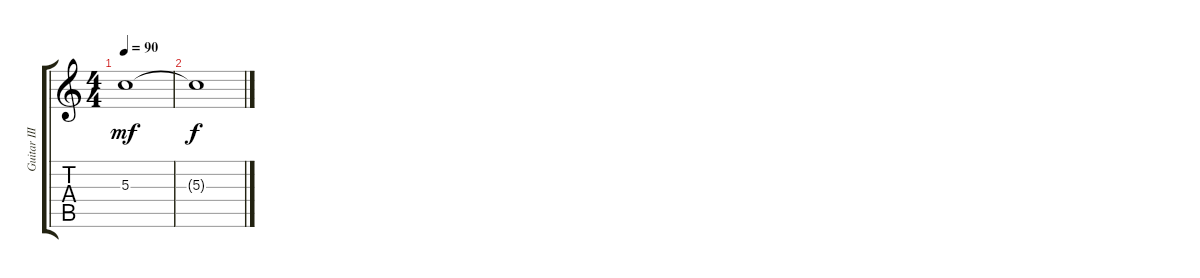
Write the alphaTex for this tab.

\track ("Guitar III" "Guitar III") {mute instrument distortionguitar}
\staff {score tabs}
\tuning (E4 B3 G3 D3 A2 E2) {hide}
\ts (4 4)
\tempo 90
\clef g2
\ks c
5.3.1{dy mf volume 8} |
5.3{t}.1{dy f volume 8}
